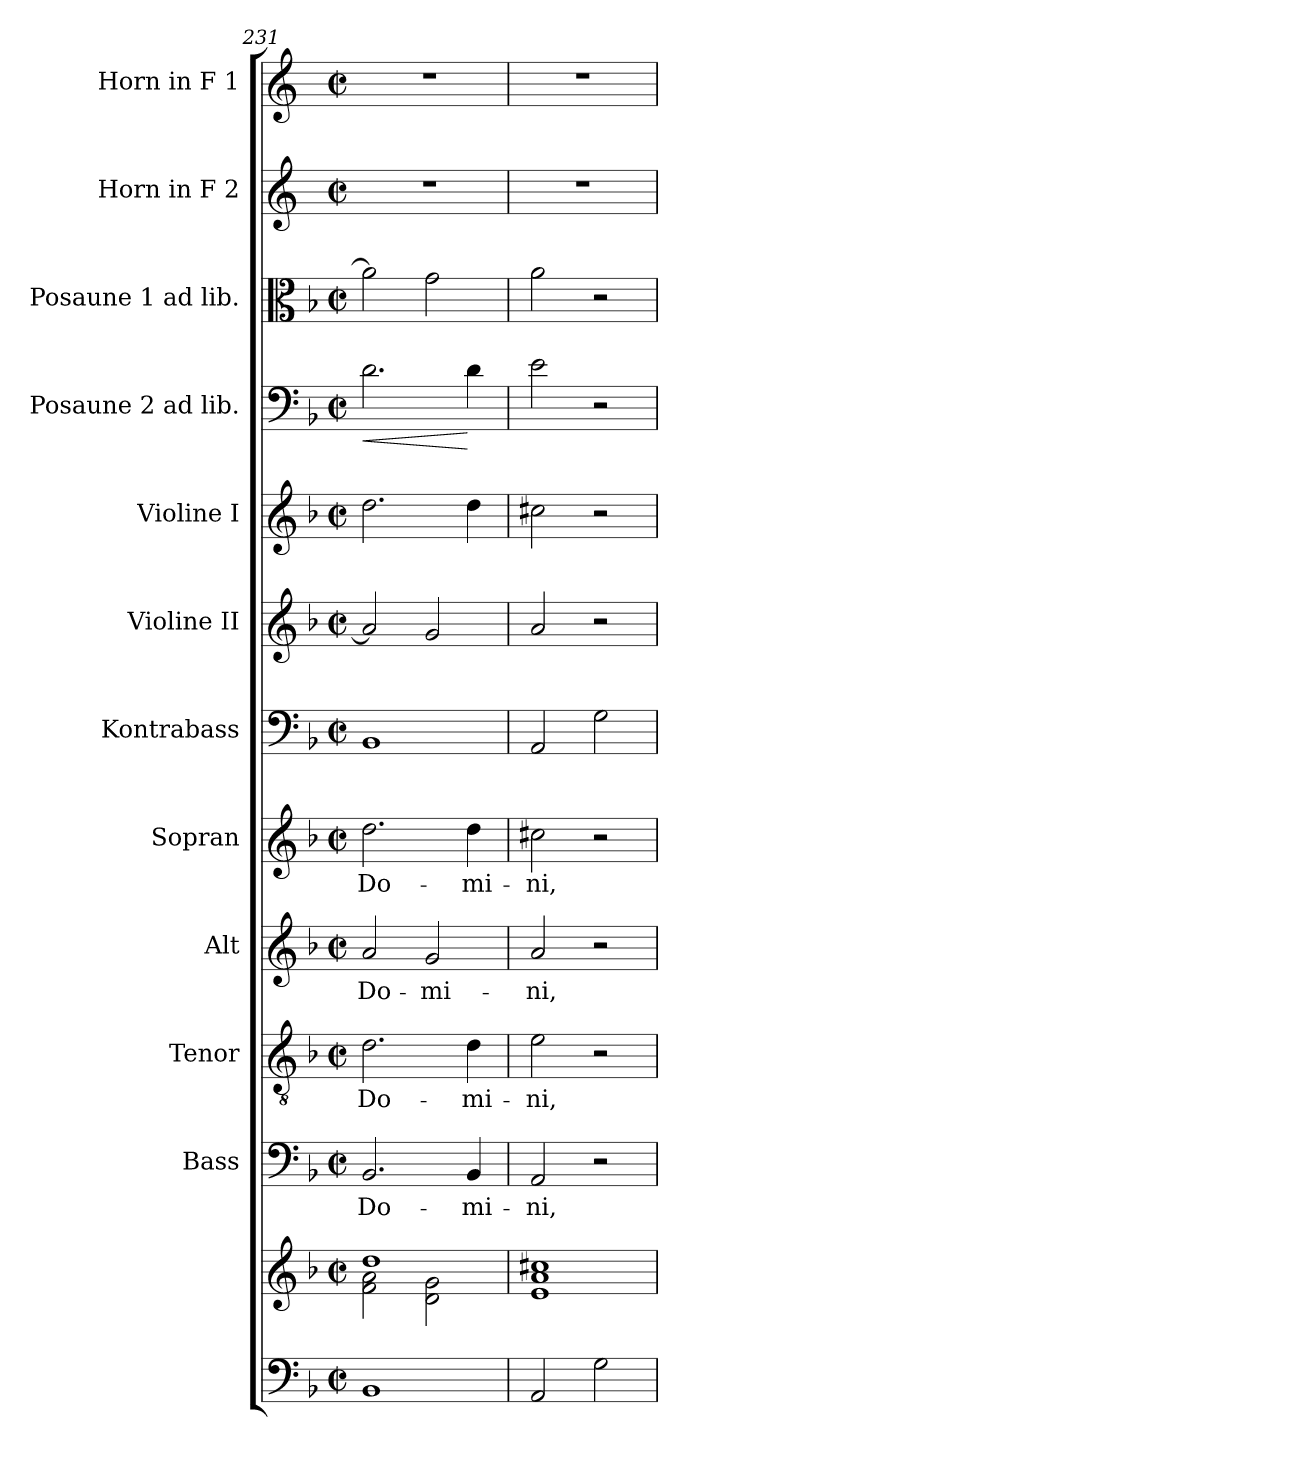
**kern	**kern	**kern	**text	**kern	**text	**kern	**text	**kern	**text	**kern	**kern	**kern	**kern	**dynam	**kern	**kern	**kern
*part12	*part12	*part11	*part11	*part10	*part10	*part9	*part9	*part8	*part8	*part7	*part6	*part5	*part4	*part4	*part3	*part2	*part1
*staff13	*staff12	*staff11	*staff11	*staff10	*staff10	*staff9	*staff9	*staff8	*staff8	*staff7	*staff6	*staff5	*staff4	*staff4	*staff3	*staff2	*staff1
*	*	*I"Bass	*	*I"Tenor	*	*I"Alt	*	*I"Sopran	*	*I"Kontrabass	*I"Violine II	*I"Violine I	*I"Posaune 2 ad lib.	*	*I"Posaune 1 ad lib.	*I"Horn in F 2	*I"Horn in F 1
*	*	*I'B.	*	*I'T.	*	*I'A.	*	*I'S.	*	*I'Kb.	*I'Vl. II	*I'Vl. I	*I'Pos. 2	*	*I'Pos. 1	*I'Hrn. F 2	*I'Hrn. F 1
*clefF4	*clefG2	*clefF4	*	*clefGv2	*	*clefG2	*	*clefG2	*	*clefF4	*clefG2	*clefG2	*clefF4	*	*clefC3	*clefG2	*clefG2
*	*	*	*	*	*	*	*	*	*	*ITrd7c12	*	*	*	*	*	*ITrd4c7	*ITrd4c7
*k[b-]	*k[b-]	*k[b-]	*	*k[b-]	*	*k[b-]	*	*k[b-]	*	*k[b-]	*k[b-]	*k[b-]	*k[b-]	*	*k[b-]	*k[b-]	*k[b-]
*F:	*F:	*F:	*	*F:	*	*F:	*	*F:	*	*F:	*F:	*F:	*F:	*	*F:	*F:	*F:
*M2/2	*M2/2	*M2/2	*	*M2/2	*	*M2/2	*	*M2/2	*	*M2/2	*M2/2	*M2/2	*M2/2	*	*M2/2	*M2/2	*M2/2
*met(c|)	*met(c|)	*met(c|)	*	*met(c|)	*	*met(c|)	*	*met(c|)	*	*met(c|)	*met(c|)	*met(c|)	*met(c|)	*	*met(c|)	*met(c|)	*met(c|)
=231	=231	=231	=231	=231	=231	=231	=231	=231	=231	=231	=231	=231	=231	=231	=231	=231	=231
*	*^	*	*	*	*	*	*	*	*	*	*	*	*	*	*	*	*
!	!	!	!	!LO:LY:b	!	!LO:LY:b	!	!LO:LY:b	!	!LO:LY:b	!	!	!	!	!LO:HP:b	!	!	!
1BB-	1dd	2f\ 2a\	2.BB-/	Do-	2.d\	Do-	2a/	Do-	2.dd\	Do-	1BBB-	2a/]	2.dd\	2.d\	<	2a\]	1r	1r
!	!	!	!	!	!	!	!	!LO:LY:b	!	!	!	!	!	!	!	!	!	!
.	.	2d\ 2g\	.	.	.	.	2g/	-mi-	.	.	.	2g/	.	.	.	2g\	.	.
!	!	!	!	!LO:LY:b	!	!LO:LY:b	!	!	!	!LO:LY:b	!	!	!	!	!	!	!	!
.	.	.	4BB-/	-mi-	4d\	-mi-	.	.	4dd\	-mi-	.	.	4dd\	4d\	[	.	.	.
*	*v	*v	*	*	*	*	*	*	*	*	*	*	*	*	*	*	*	*
=232	=232	=232	=232	=232	=232	=232	=232	=232	=232	=232	=232	=232	=232	=232	=232	=232	=232
!	!	!	!LO:LY:b	!	!LO:LY:b	!	!LO:LY:b	!	!LO:LY:b	!	!	!	!	!	!	!	!
2AA/	1e 1a 1cc#X	2AA/	-ni,	2e\	-ni,	2a/	-ni,	2cc#X\	-ni,	2AAA/	2a/	2cc#X\	2e\	.	2a\	1r	1r
2G\	.	2r	.	2r	.	2r	.	2r	.	2GG\	2r	2r	2r	.	2r	.	.
=	=	=	=	=	=	=	=	=	=	=	=	=	=	=	=	=	=
*-	*-	*-	*-	*-	*-	*-	*-	*-	*-	*-	*-	*-	*-	*-	*-	*-	*-
